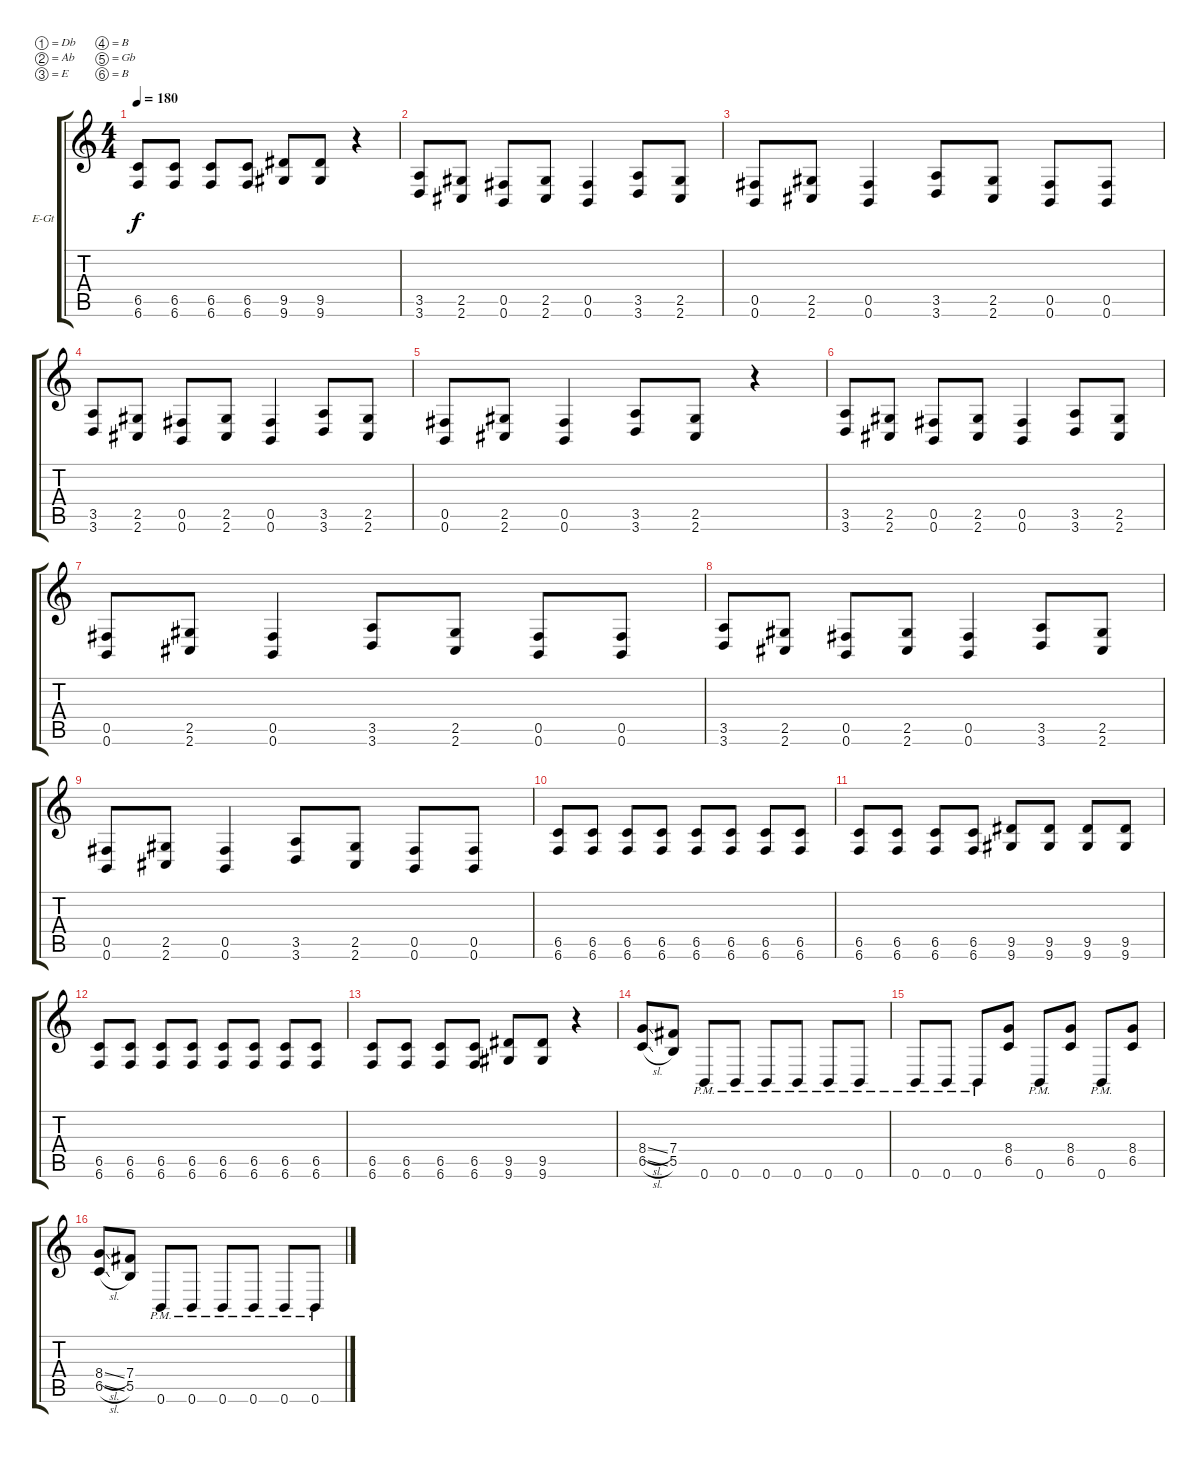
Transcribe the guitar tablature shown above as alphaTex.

\bracketExtendMode groupsimilarinstruments
\firstSystemTrackNameOrientation horizontal
\otherSystemsTrackNameOrientation horizontal
\track ("Robb Flynn" "E-Gt") {instrument distortionguitar}
\staff {score tabs}
\tuning (Db4 Ab3 E3 B2 Gb2 B1)
\ts (4 4)
\tempo 180
\clef g2
\ks c
(6.5 6.6).8{dy f} (6.5 6.6).8 (6.5 6.6).8 (6.5 6.6).8 (9.5 9.6).8 (9.5 9.6).8 r.4 |
(3.5 3.6).8 (2.5 2.6).8 (0.5 0.6).8 (2.5 2.6).8 (0.5 0.6).4 (3.5 3.6).8 (2.5 2.6).8 |
(0.5 0.6).8 (2.5 2.6).8 (0.5 0.6).4 (3.5 3.6).8 (2.5 2.6).8 (0.5 0.6).8 (0.5 0.6).8 |
(3.5 3.6).8 (2.5 2.6).8 (0.5 0.6).8 (2.5 2.6).8 (0.5 0.6).4 (3.5 3.6).8 (2.5 2.6).8 |
(0.5 0.6).8 (2.5 2.6).8 (0.5 0.6).4 (3.5 3.6).8 (2.5 2.6).8 r.4 |
(3.5 3.6).8 (2.5 2.6).8 (0.5 0.6).8 (2.5 2.6).8 (0.5 0.6).4 (3.5 3.6).8 (2.5 2.6).8 |
(0.5 0.6).8 (2.5 2.6).8 (0.5 0.6).4 (3.5 3.6).8 (2.5 2.6).8 (0.5 0.6).8 (0.5 0.6).8 |
(3.5 3.6).8 (2.5 2.6).8 (0.5 0.6).8 (2.5 2.6).8 (0.5 0.6).4 (3.5 3.6).8 (2.5 2.6).8 |
(0.5 0.6).8 (2.5 2.6).8 (0.5 0.6).4 (3.5 3.6).8 (2.5 2.6).8 (0.5 0.6).8 (0.5 0.6).8 |
(6.5 6.6).8 (6.5 6.6).8 (6.5 6.6).8 (6.5 6.6).8 (6.5 6.6).8 (6.5 6.6).8 (6.5 6.6).8 (6.5 6.6).8 |
(6.5 6.6).8 (6.5 6.6).8 (6.5 6.6).8 (6.5 6.6).8 (9.5 9.6).8 (9.5 9.6).8 (9.5 9.6).8 (9.5 9.6).8 |
(6.5 6.6).8 (6.5 6.6).8 (6.5 6.6).8 (6.5 6.6).8 (6.5 6.6).8 (6.5 6.6).8 (6.5 6.6).8 (6.5 6.6).8 |
(6.5 6.6).8 (6.5 6.6).8 (6.5 6.6).8 (6.5 6.6).8 (9.5 9.6).8 (9.5 9.6).8 r.4 |
(8.4{sl} 6.5{sl}).8 (7.4 5.5).8 0.6{pm}.8 0.6{pm}.8 0.6{pm}.8 0.6{pm}.8 0.6{pm}.8 0.6{pm}.8 |
0.6{pm}.8 0.6{pm}.8 0.6{pm}.8 (8.4 6.5).8 0.6{pm}.8 (8.4 6.5).8 0.6{pm}.8 (8.4 6.5).8 |
(8.4{sl} 6.5{sl}).8 (7.4 5.5).8 0.6{pm}.8 0.6{pm}.8 0.6{pm}.8 0.6{pm}.8 0.6{pm}.8 0.6{pm}.8
